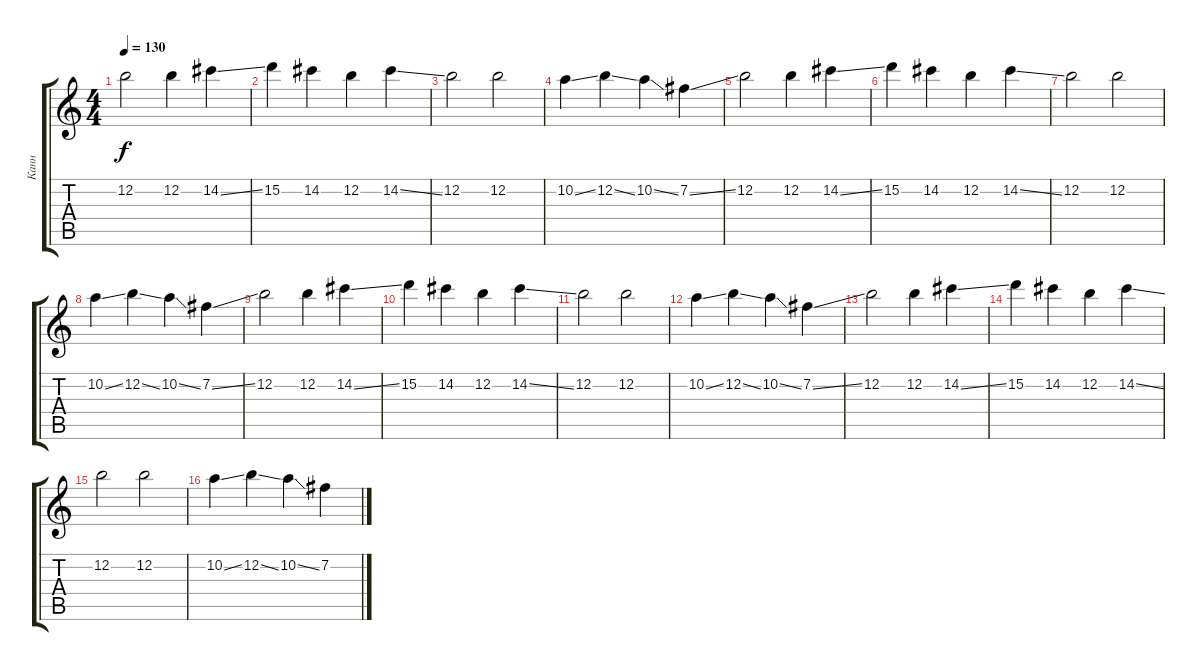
\track ("Канн" "Канн") {instrument overdrivenguitar}
\staff {score tabs}
\tuning (E4 B3 G3 D3 A2 E2) {hide}
\ts (4 4)
\tempo 130
\clef g2
\ks c
12.2.2{dy f} 12.2.4 14.2{ss}.4 |
15.2.4 14.2.4 12.2.4 14.2{ss}.4 |
12.2.2 12.2.2 |
10.2{ss}.4 12.2{ss}.4 10.2{ss}.4 7.2{ss}.4 |
12.2.2 12.2.4 14.2{ss}.4 |
15.2.4 14.2.4 12.2.4 14.2{ss}.4 |
12.2.2 12.2.2 |
10.2{ss}.4 12.2{ss}.4 10.2{ss}.4 7.2{ss}.4 |
12.2.2 12.2.4 14.2{ss}.4 |
15.2.4 14.2.4 12.2.4 14.2{ss}.4 |
12.2.2 12.2.2 |
10.2{ss}.4 12.2{ss}.4 10.2{ss}.4 7.2{ss}.4 |
12.2.2 12.2.4 14.2{ss}.4 |
15.2.4 14.2.4 12.2.4 14.2{ss}.4 |
12.2.2 12.2.2 |
10.2{ss}.4 12.2{ss}.4 10.2{ss}.4 7.2{ss}.4
